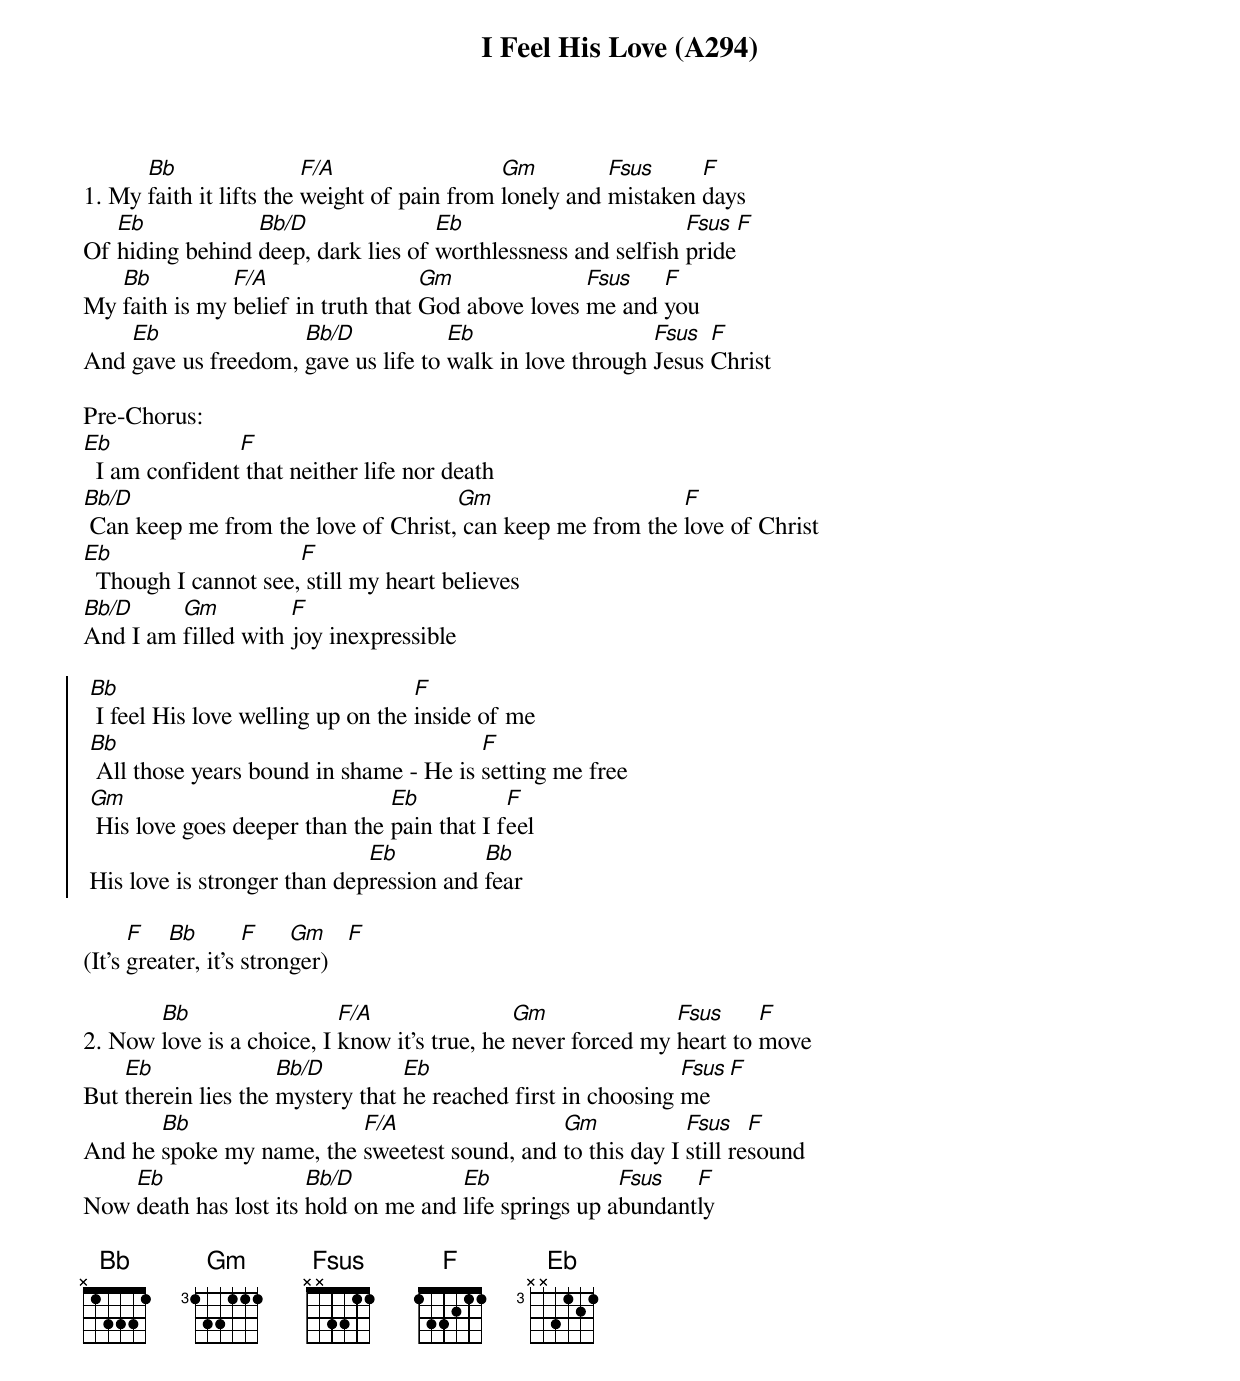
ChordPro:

{title: I Feel His Love (A294)}
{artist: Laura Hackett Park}

1. My [Bb]faith it lifts the [F/A]weight of pain from [Gm]lonely and [Fsus]mistaken [F]days
Of [Eb]hiding behind [Bb/D]deep, dark lies of [Eb]worthlessness and selfish [Fsus]pride[F]
My [Bb]faith is my [F/A]belief in truth that [Gm]God above loves [Fsus]me and [F]you
And [Eb]gave us freedom, [Bb/D]gave us life to [Eb]walk in love through [Fsus]Jesus [F]Christ

Pre-Chorus:
[Eb]  I am confident[F] that neither life nor death
[Bb/D] Can keep me from the love of Christ,[Gm] can keep me from the [F]love of Christ
[Eb]  Though I cannot see,[F] still my heart believes
[Bb/D]And I am [Gm]filled with [F]joy inexpressible

{soc}
 [Bb] I feel His love welling up on the [F]inside of me
 [Bb] All those years bound in shame - He is [F]setting me free
 [Gm] His love goes deeper than the [Eb]pain that I f[F]eel
 His love is stronger than dep[Eb]ression and [Bb]fear
 {eoc}

(It's [F]grea[Bb]ter, it's [F]stron[Gm]ger)   [F]

2. Now [Bb]love is a choice, I [F/A]know it's true, he [Gm]never forced my [Fsus]heart to [F]move
But [Eb]therein lies the [Bb/D]mystery that [Eb]he reached first in choosing [Fsus]me[F]
And he [Bb]spoke my name, the [F/A]sweetest sound, and [Gm]to this day I [Fsus]still re[F]sound
Now [Eb]death has lost its [Bb/D]hold on me and [Eb]life springs up a[Fsus]bundant[F]ly

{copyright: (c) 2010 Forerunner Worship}
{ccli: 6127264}
